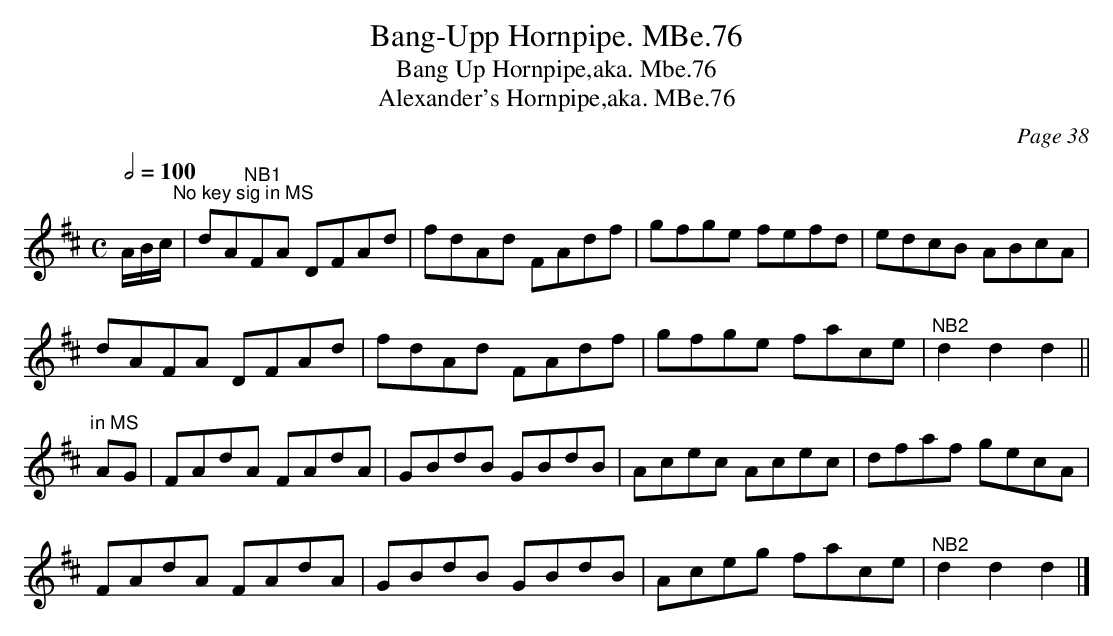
X:1
C:Page 38
T:Bang-Upp Hornpipe. MBe.76
T:Bang Up Hornpipe,aka. Mbe.76
T:Alexander's Hornpipe,aka. MBe.76
M:C
L:1/8
Q:1/2=100
K:D
A/B/c/"^No key sig in MS"|dA"^NB1"FA DFAd|fdAd FAdf|gfge fefd|edcB ABcA|
dAFA DFAd|fdAd FAdf|gfge face|"^NB2"d2 d2 d2 ||
"^in MS"AG|FAdA FAdA|GBdB GBdB|Acec Acec|dfaf gecA|
FAdA FAdA|GBdB GBdB|Aceg face|"^NB2"d2 d2 d2 |]
